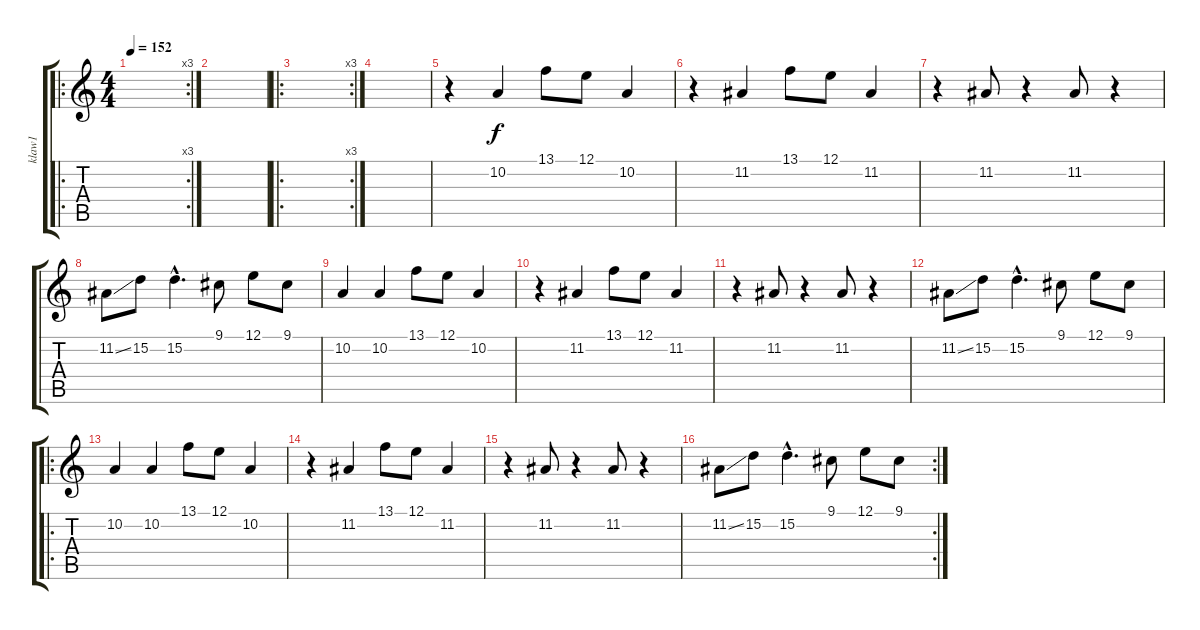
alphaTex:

\track ("klaw1" "klaw1") {instrument recorder}
\staff {score tabs}
\tuning (E4 B3 G3 D3 A2 E2) {hide}
\ro
\rc 3
\ts (4 4)
\tempo 152
\clef g2
\ks c
|
|
\ro
\rc 3
|
|
r.4 10.2.4 13.1.8 12.1.8 10.2.4 |
r.4 11.2.4 13.1.8 12.1.8 11.2.4 |
r.4 11.2.8 r.4 11.2.8 r.4 |
11.2{ss}.8 15.2.8 15.2{hac}.4{d} 9.1.8 12.1.8 9.1.8 |
10.2.4 10.2.4 13.1.8 12.1.8 10.2.4 |
r.4 11.2.4 13.1.8 12.1.8 11.2.4 |
r.4 11.2.8 r.4 11.2.8 r.4 |
11.2{ss}.8 15.2.8 15.2{hac}.4{d} 9.1.8 12.1.8 9.1.8 |
\ro
10.2.4 10.2.4 13.1.8 12.1.8 10.2.4 |
r.4 11.2.4 13.1.8 12.1.8 11.2.4 |
r.4 11.2.8 r.4 11.2.8 r.4 |
\rc 2
11.2{ss}.8 15.2.8 15.2{hac}.4{d} 9.1.8 12.1.8 9.1.8
